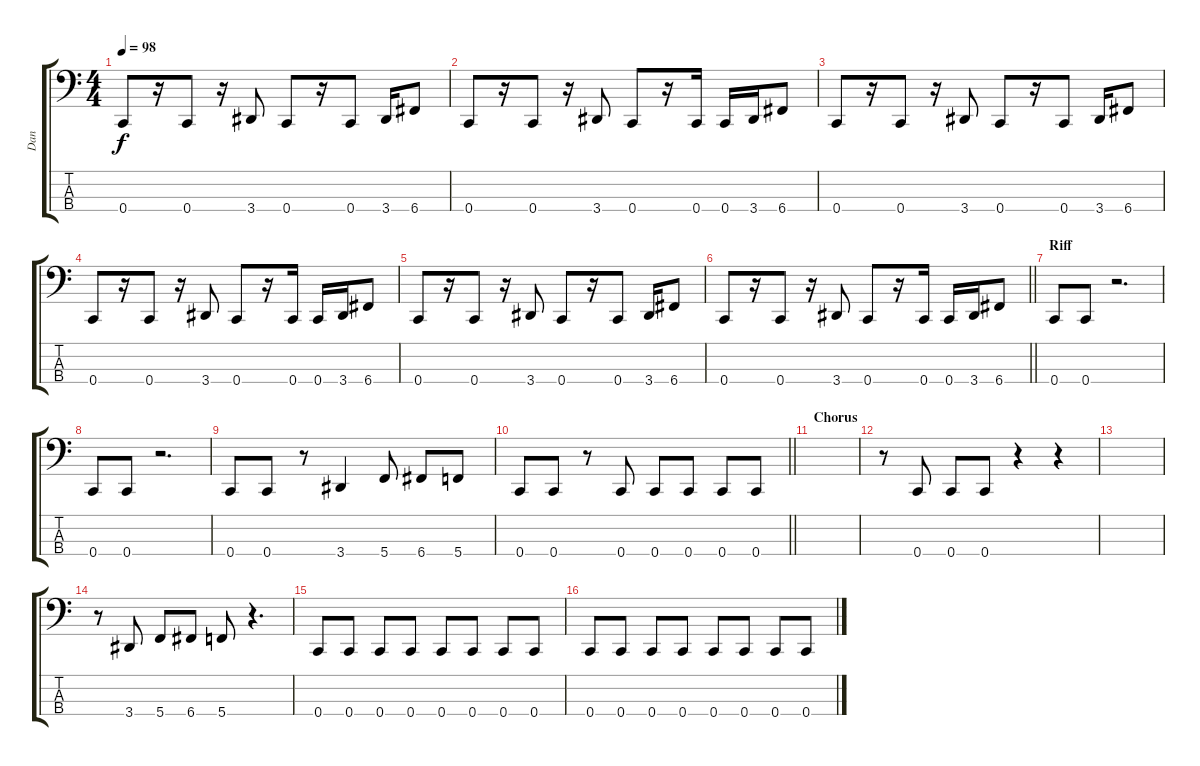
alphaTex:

\track ("Dan" "Dan") {instrument electricbassfinger}
\staff {score tabs}
\tuning (F2 C2 G1 C1) {hide}
\ts (4 4)
\tempo 98
\clef f4
\ks c
0.4.8{dy f} r.16 0.4.8 r.16 3.4.8 0.4.8 r.16 0.4.8 3.4.16 6.4.8 |
0.4.8 r.16 0.4.8 r.16 3.4.8 0.4.8 r.16 0.4.16 0.4.16 3.4.16 6.4.8 |
0.4.8 r.16 0.4.8 r.16 3.4.8 0.4.8 r.16 0.4.8 3.4.16 6.4.8 |
0.4.8 r.16 0.4.8 r.16 3.4.8 0.4.8 r.16 0.4.16 0.4.16 3.4.16 6.4.8 |
0.4.8 r.16 0.4.8 r.16 3.4.8 0.4.8 r.16 0.4.8 3.4.16 6.4.8 |
\barLineRight lightlight
0.4.8 r.16 0.4.8 r.16 3.4.8 0.4.8 r.16 0.4.16 0.4.16 3.4.16 6.4.8 |
\section ("" "Riff")
0.4.8 0.4.8 r.2{d} |
0.4.8 0.4.8 r.2{d} |
0.4.8 0.4.8 r.8 3.4.4 5.4.8 6.4.8 5.4.8 |
\barLineRight lightlight
0.4.8 0.4.8 r.8 0.4.8 0.4.8 0.4.8 0.4.8 0.4.8 |
\section ("" "Chorus")
|
r.8 0.4.8 0.4.8 0.4.8 r.4 r.4 |
|
r.8 3.4.8 5.4.8 6.4.8 5.4.8 r.4{d} |
0.4.8 0.4.8 0.4.8 0.4.8 0.4.8 0.4.8 0.4.8 0.4.8 |
0.4.8 0.4.8 0.4.8 0.4.8 0.4.8 0.4.8 0.4.8 0.4.8
